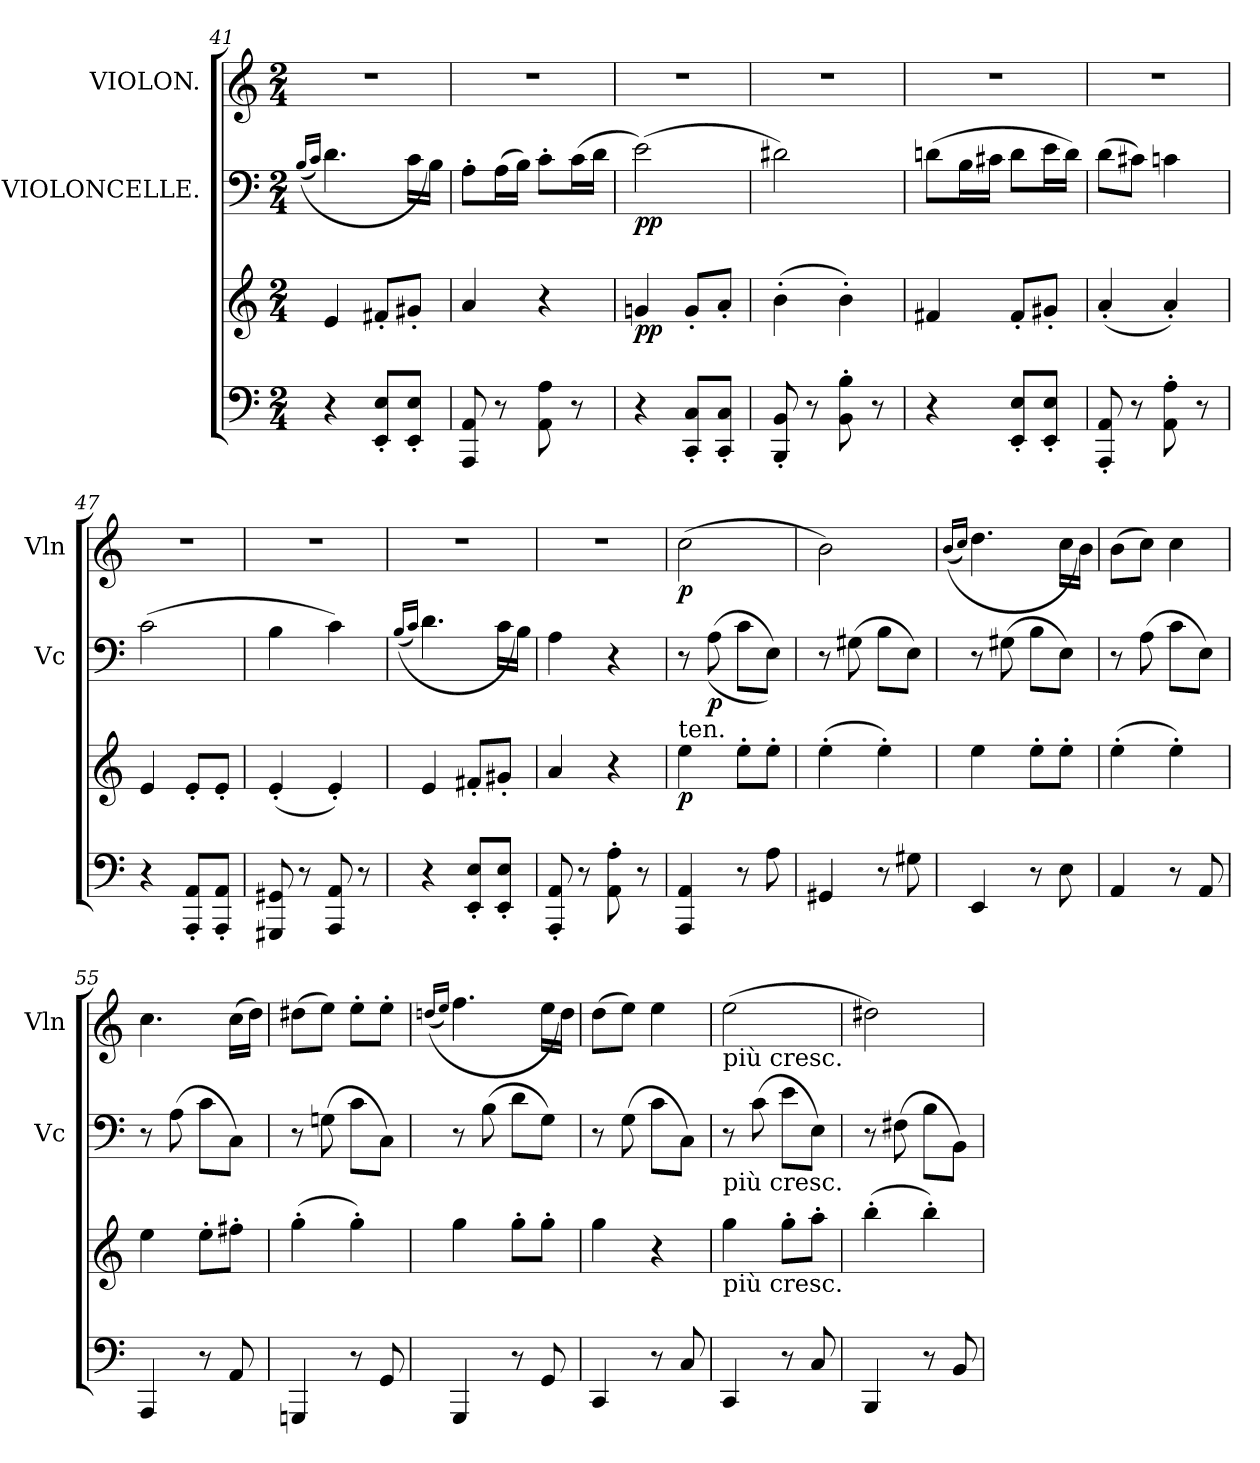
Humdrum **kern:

**kern	**kern	**dynam	**kern	**dynam	**kern	**dynam
*part3	*part3	*part3	*part2	*part2	*part1	*part1
*staff4	*staff3	*staff3/4	*staff2	*staff2	*staff1	*staff1
*	*	*	*I"VIOLONCELLE.	*	*I"VIOLON.	*
*	*	*	*I'Vc	*	*I'Vln	*
*clefF4	*clefG2	*	*clefF4	*	*clefG2	*
*k[]	*k[]	*	*k[]	*	*k[]	*
*M2/4	*M2/4	*	*M2/4	*	*M2/4	*
=41	=41	=41	=41	=41	=41	=41
.	.	.	(<(>16qqB/LL	.	.	.
.	.	.	16qqc/JJ)	.	.	.
4r	4e/	.	4.d\	.	2r	.
8EE'/ 8E'/L	8f#X'/L	.	.	.	.	.
8EE'/ 8E'/J	8g#X'/J	.	16c\LL	.	.	.
.	.	.	16B\JJ)	.	.	.
=42	=42	=42	=42	=42	=42	=42
8AAA/ 8AA/	4a/	.	8A'\L	.	2r	.
8r	.	.	(>16A\L	.	.	.
.	.	.	16B\JJ)	.	.	.
8AA\ 8A\	4r	.	8c'\L	.	.	.
8r	.	.	(>16c\L	.	.	.
.	.	.	16d\JJ	.	.	.
!!LO:LB:g=z
=43	=43	=43	=43	=43	=43	=43
!	!	!LO:DY:b	!	!LO:DY:b	!	!
4r	4gn/	pp	(>2e\)	pp	2r	.
8CC'/ 8C'/L	8g'/L	.	.	.	.	.
8CC'/ 8C'/J	8a'/J	.	.	.	.	.
=44	=44	=44	=44	=44	=44	=44
8BBB'/ 8BB'/	(>4b'\	.	2d#X\)	.	2r	.
8r	.	.	.	.	.	.
8BB'\ 8B'\	4b'\)	.	.	.	.	.
8r	.	.	.	.	.	.
=45	=45	=45	=45	=45	=45	=45
4r	4f#X/	.	(>8dn\L	.	2r	.
.	.	.	16B\L	.	.	.
.	.	.	16c#X\JJ	.	.	.
8EE'/ 8E'/L	8f#'/L	.	8d\L	.	.	.
8EE'/ 8E'/J	8g#X'/J	.	16e\L	.	.	.
.	.	.	16d\JJ)	.	.	.
=46	=46	=46	=46	=46	=46	=46
8AAA'/ 8AA'/	(<4a'/	.	(>8d\L	.	2r	.
8r	.	.	8c#X\J)	.	.	.
8AA'\ 8A'\	4a'/)	.	4cn\	.	.	.
8r	.	.	.	.	.	.
=47	=47	=47	=47	=47	=47	=47
4r	4e/	.	(>2c\	.	2r	.
8AAA'/ 8AA'/L	8e'/L	.	.	.	.	.
8AAA'/ 8AA'/J	8e'/J	.	.	.	.	.
=48	=48	=48	=48	=48	=48	=48
8GGG#X/ 8GG#X/	(<4e'/	.	4B\	.	2r	.
8r	.	.	.	.	.	.
8AAA/ 8AA/	4e'/)	.	4c\)	.	.	.
8r	.	.	.	.	.	.
=49	=49	=49	=49	=49	=49	=49
.	.	.	(<(>16qqB/LL	.	.	.
.	.	.	16qqc/JJ)	.	.	.
4r	4e/	.	4.d\	.	2r	.
8EE'/ 8E'/L	8f#X'/L	.	.	.	.	.
8EE'/ 8E'/J	8g#X'/J	.	16c\LL	.	.	.
.	.	.	16B\JJ)	.	.	.
=50	=50	=50	=50	=50	=50	=50
8AAA'/ 8AA'/	4a/	.	4A\	.	2r	.
8r	.	.	.	.	.	.
8AA'\ 8A'\	4r	.	4r	.	.	.
8r	.	.	.	.	.	.
=51	=51	=51	=51	=51	=51	=51
!	!LO:TX:a:t=ten.	!	!	!	!	!
!	!	!LO:DY:b	!	!	!	!LO:DY:b
4AAA/ 4AA/	4ee\	p	8r	.	(>2cc\	p
!	!	!	!	!LO:DY:b	!	!
.	.	.	(>(>8A\	p	.	.
8r	8ee'\L	.	8c\L	.	.	.
8A\	8ee'\J	.	8E\J))	.	.	.
=52	=52	=52	=52	=52	=52	=52
!	!	!LO:DY:b	!	!LO:DY:b	!	!LO:DY:b
4GG#X/	(>4ee'\	cresc. poco a poco	8r	cresc. poco a poco	2b\)	cresc. poco a poco
.	.	.	(>8G#X\	.	.	.
8r	4ee'\)	.	8B\L	.	.	.
8G#X\	.	.	8E\J)	.	.	.
=53	=53	=53	=53	=53	=53	=53
.	.	.	.	.	(<(>16qqb/LL	.
.	.	.	.	.	16qqcc/JJ)	.
4EE/	4ee\	.	8r	.	4.dd\	.
.	.	.	(>8G#X\	.	.	.
8r	8ee'\L	.	8B\L	.	.	.
8E\	8ee'\J	.	8E\J)	.	16cc\LL	.
.	.	.	.	.	16b\JJ)	.
!!LO:LB:g=z
=54	=54	=54	=54	=54	=54	=54
4AA/	(>4ee'\	.	8r	.	(>8b\L	.
.	.	.	(>8A\	.	8cc\J)	.
8r	4ee'\)	.	8c\L	.	4cc\	.
8AA/	.	.	8E\J)	.	.	.
=55	=55	=55	=55	=55	=55	=55
4AAA/	4ee\	.	8r	.	4.cc\	.
.	.	.	(>8A\	.	.	.
8r	8ee'\L	.	8c\L	.	.	.
8AA/	8ff#X'\J	.	8C\J)	.	(>16cc\LL	.
.	.	.	.	.	16dd\JJ)	.
=56	=56	=56	=56	=56	=56	=56
4GGGn/	(>4gg'\	.	8r	.	(>8dd#X\L	.
.	.	.	(>8Gn\	.	8ee\J)	.
8r	4gg'\)	.	8c\L	.	8ee'\L	.
8GG/	.	.	8C\J)	.	8ee'\J	.
=57	=57	=57	=57	=57	=57	=57
.	.	.	.	.	(<(>16qqddn/LL	.
.	.	.	.	.	16qqee/JJ)	.
4GGG/	4gg\	.	8r	.	4.ff\	.
.	.	.	(>8B\	.	.	.
8r	8gg'\L	.	8d\L	.	.	.
8GG/	8gg'\J	.	8G\J)	.	16ee\LL	.
.	.	.	.	.	16dd\JJ)	.
=58	=58	=58	=58	=58	=58	=58
4CC/	4gg\	.	8r	.	(>8dd\L	.
.	.	.	(>8G\	.	8ee\J)	.
8r	4r	.	8c\L	.	4ee\	.
8C/	.	.	8C\J)	.	.	.
=59	=59	=59	=59	=59	=59	=59
!	!	!	!	!	!LO:TX:b:t=più cresc.	!
!	!	!	!LO:TX:b:t=più cresc.	!	!	!
!	!LO:TX:b:t=più cresc.	!	!	!	!	!
4CC/	4gg\	.	8r	.	(>2ee\	.
.	.	.	(>8c\	.	.	.
8r	8gg'\L	.	8e\L	.	.	.
8C/	8aa'\J	.	8E\J)	.	.	.
=60	=60	=60	=60	=60	=60	=60
4BBB/	(>4bb'\	.	8r	.	2dd#X\)	.
.	.	.	(>8F#X\	.	.	.
8r	4bb'\)	.	8B\L	.	.	.
8BB/	.	.	8BB\J)	.	.	.
=	=	=	=	=	=	=
*-	*-	*-	*-	*-	*-	*-
